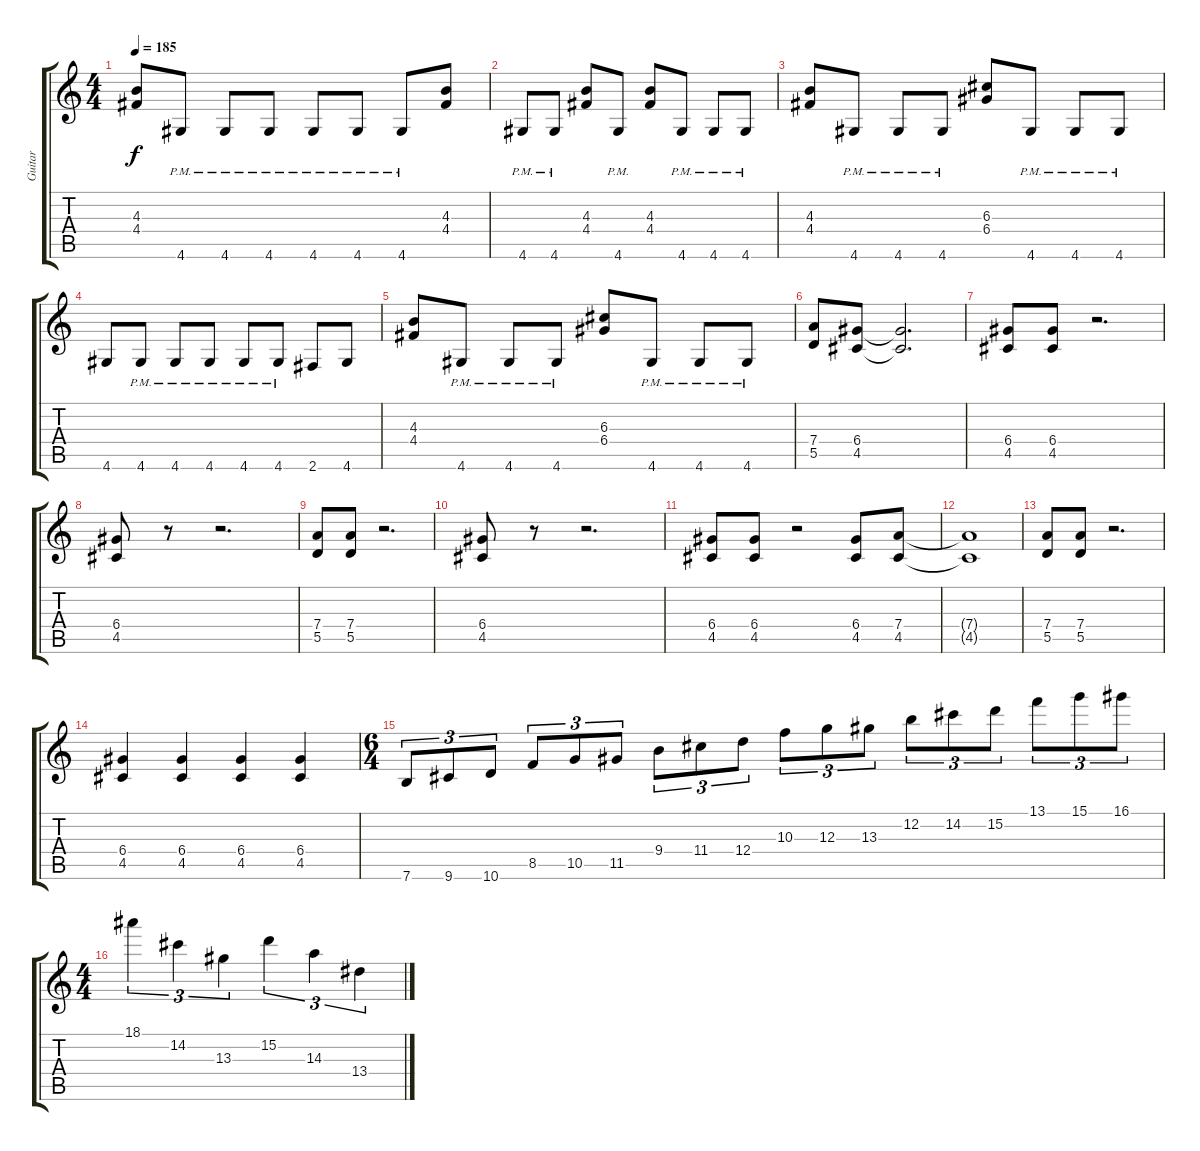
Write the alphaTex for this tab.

\track ("Guitar" "Guitar") {instrument distortionguitar}
\staff {score tabs}
\tuning (E4 B3 G3 D3 A2 E2) {hide}
\ts (4 4)
\tempo 185
\clef g2
\ks c
(4.3 4.4).8{dy f} 4.6{pm}.8 4.6{pm}.8 4.6{pm}.8 4.6{pm}.8 4.6{pm}.8 4.6{pm}.8 (4.3 4.4).8 |
4.6{pm}.8 4.6{pm}.8 (4.3 4.4).8 4.6{pm}.8 (4.3 4.4).8 4.6{pm}.8 4.6{pm}.8 4.6{pm}.8 |
(4.3 4.4).8 4.6{pm}.8 4.6{pm}.8 4.6{pm}.8 (6.3 6.4).8 4.6{pm}.8 4.6{pm}.8 4.6{pm}.8 |
4.6.8 4.6{pm}.8 4.6{pm}.8 4.6{pm}.8 4.6{pm}.8 4.6{pm}.8 2.6.8 4.6.8 |
(4.3 4.4).8 4.6{pm}.8 4.6{pm}.8 4.6{pm}.8 (6.3 6.4).8 4.6{pm}.8 4.6{pm}.8 4.6{pm}.8 |
(7.4 5.5).8 (6.4 4.5).8 (6.4{t} 4.5{t}).2{d} |
(6.4 4.5).8 (6.4 4.5).8 r.2{d} |
(6.4 4.5).8 r.8 r.2{d} |
(7.4 5.5).8 (7.4 5.5).8 r.2{d} |
(6.4 4.5).8 r.8 r.2{d} |
(6.4 4.5).8 (6.4 4.5).8 r.2 (6.4 4.5).8 (7.4 4.5).8 |
(7.4{t} 4.5{t}).1 |
(7.4 5.5).8 (7.4 5.5).8 r.2{d} |
(6.4 4.5).4 (6.4 4.5).4 (6.4 4.5).4 (6.4 4.5).4 |
\ts (6 4)
7.6.8{tu (3 2)} 9.6.8{tu (3 2)} 10.6.8{tu (3 2)} 8.5.8{tu (3 2)} 10.5.8{tu (3 2)} 11.5.8{tu (3 2)} 9.4.8{tu (3 2)} 11.4.8{tu (3 2)} 12.4.8{tu (3 2)} 10.3.8{tu (3 2)} 12.3.8{tu (3 2)} 13.3.8{tu (3 2)} 12.2.8{tu (3 2)} 14.2.8{tu (3 2)} 15.2.8{tu (3 2)} 13.1.8{tu (3 2)} 15.1.8{tu (3 2)} 16.1.8{tu (3 2)} |
\ts (4 4)
18.1.4{tu (3 2)} 14.2.4{tu (3 2)} 13.3.4{tu (3 2)} 15.2.4{tu (3 2)} 14.3.4{tu (3 2)} 13.4.4{tu (3 2)}
